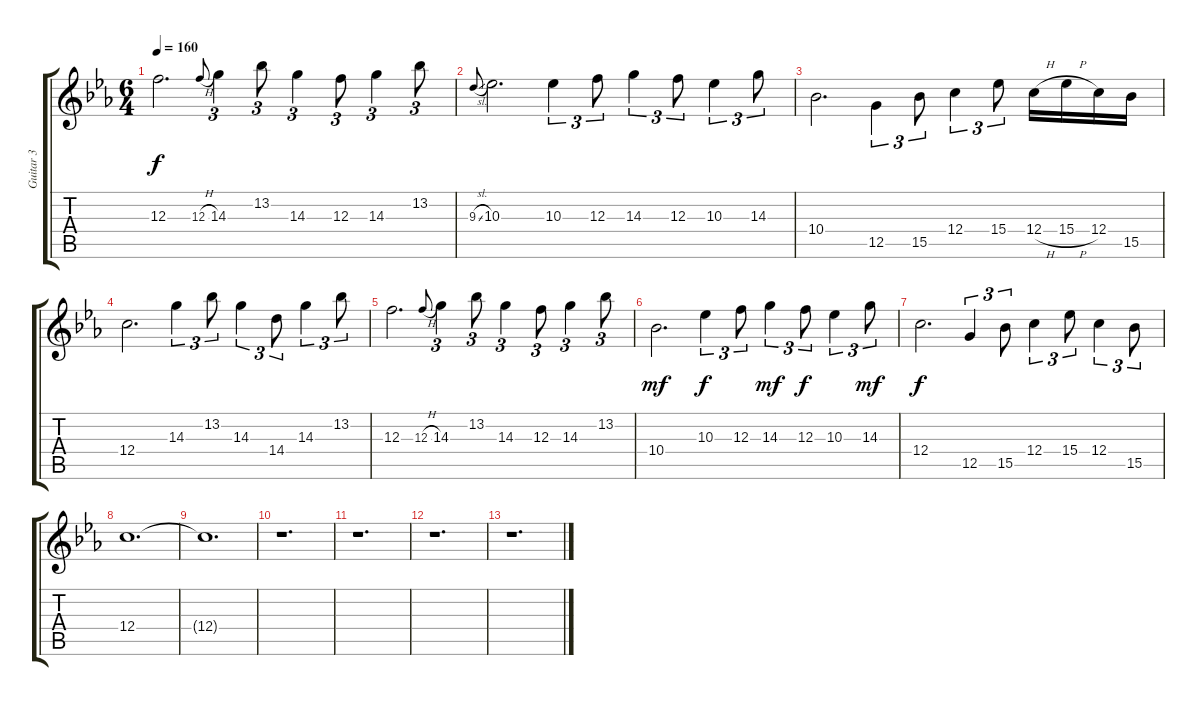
\track ("Guitar 3" "Guitar 3") {instrument acousticguitarsteel}
\staff {score tabs}
\tuning (D4 A3 F3 C3 G2 D2) {hide}
\ts (6 4)
\tempo 160
\clef g2
\ks cminor
12.3.2{d dy f} 12.3{h}.8{gr onbeat} 14.3.4{tu (3 2)} 13.2.8{tu (3 2)} 14.3.4{tu (3 2)} 12.3.8{tu (3 2)} 14.3.4{tu (3 2)} 13.2.8{tu (3 2)} |
9.3{sl}.8{gr onbeat} 10.3.2{d} 10.3.4{tu (3 2)} 12.3.8{tu (3 2)} 14.3.4{tu (3 2)} 12.3.8{tu (3 2)} 10.3.4{tu (3 2)} 14.3.8{tu (3 2)} |
10.4.2{d} 12.5.4{tu (3 2) beam Down} 15.5.8{tu (3 2) beam Down} 12.4.4{tu (3 2)} 15.4.8{tu (3 2) beam split} 12.4{h}.16 15.4{h}.16 12.4.16 15.5.16 |
12.4.2{d} 14.3.4{tu (3 2)} 13.2.8{tu (3 2)} 14.3.4{tu (3 2)} 14.4.8{tu (3 2)} 14.3.4{tu (3 2)} 13.2.8{tu (3 2)} |
12.3.2{d} 12.3{h}.8{gr onbeat} 14.3.4{tu (3 2)} 13.2.8{tu (3 2)} 14.3.4{tu (3 2)} 12.3.8{tu (3 2)} 14.3.4{tu (3 2)} 13.2.8{tu (3 2)} |
10.4.2{d dy mf} 10.3.4{tu (3 2) dy f} 12.3.8{tu (3 2)} 14.3.4{tu (3 2) dy mf} 12.3.8{tu (3 2) dy f} 10.3.4{tu (3 2)} 14.3.8{tu (3 2) dy mf} |
12.4.2{d dy f} 12.5.4{tu (3 2)} 15.5.8{tu (3 2)} 12.4.4{tu (3 2)} 15.4.8{tu (3 2)} 12.4.4{tu (3 2)} 15.5.8{tu (3 2)} |
12.4.1{d} |
12.4{t}.1{d} |
r.1{d} |
r.1{d} |
r.1{d} |
r.1{d}
